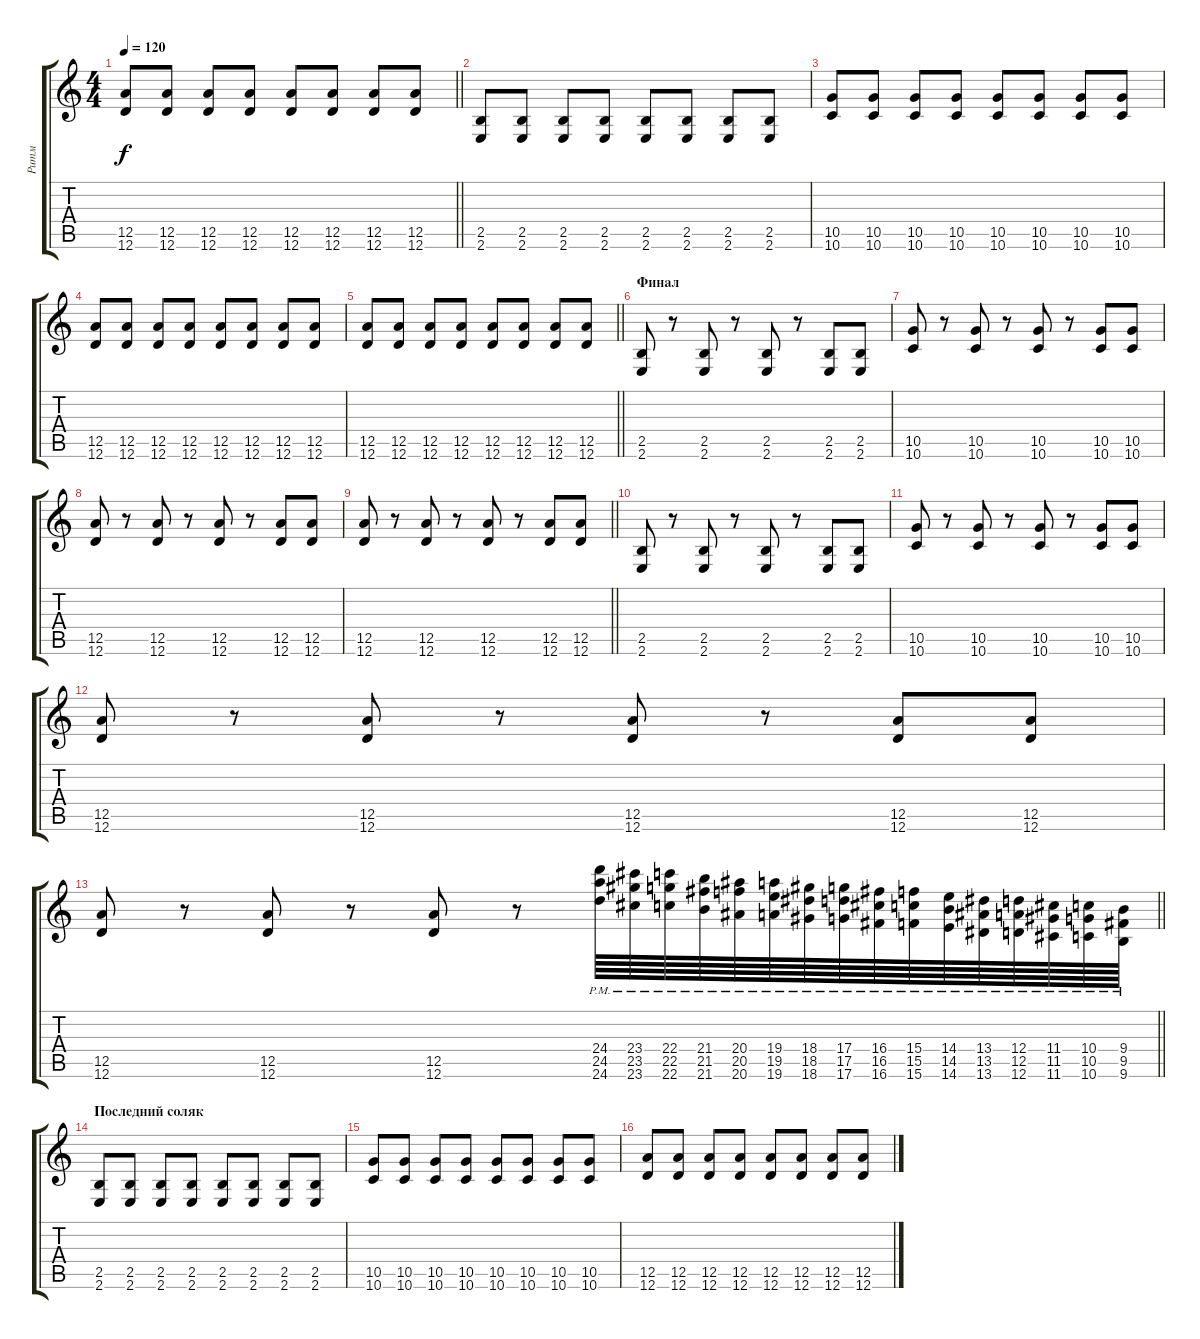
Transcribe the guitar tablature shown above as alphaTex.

\track ("Ритм" "Ритм") {instrument distortionguitar}
\staff {score tabs}
\tuning (E4 B3 G3 D3 A2 D2) {hide}
\ts (4 4)
\tempo 120
\clef g2
\barLineRight lightlight
\ks c
(12.5 12.6).8{dy f} (12.5 12.6).8 (12.5 12.6).8 (12.5 12.6).8 (12.5 12.6).8 (12.5 12.6).8 (12.5 12.6).8 (12.5 12.6).8 |
(2.5 2.6).8 (2.5 2.6).8 (2.5 2.6).8 (2.5 2.6).8 (2.5 2.6).8 (2.5 2.6).8 (2.5 2.6).8 (2.5 2.6).8 |
(10.5 10.6).8 (10.5 10.6).8 (10.5 10.6).8 (10.5 10.6).8 (10.5 10.6).8 (10.5 10.6).8 (10.5 10.6).8 (10.5 10.6).8 |
(12.5 12.6).8 (12.5 12.6).8 (12.5 12.6).8 (12.5 12.6).8 (12.5 12.6).8 (12.5 12.6).8 (12.5 12.6).8 (12.5 12.6).8 |
\barLineRight lightlight
(12.5 12.6).8 (12.5 12.6).8 (12.5 12.6).8 (12.5 12.6).8 (12.5 12.6).8 (12.5 12.6).8 (12.5 12.6).8 (12.5 12.6).8 |
\section ("" "Финал")
(2.5 2.6).8 r.8 (2.5 2.6).8 r.8 (2.5 2.6).8 r.8 (2.5 2.6).8 (2.5 2.6).8 |
(10.5 10.6).8 r.8 (10.5 10.6).8 r.8 (10.5 10.6).8 r.8 (10.5 10.6).8 (10.5 10.6).8 |
(12.5 12.6).8 r.8 (12.5 12.6).8 r.8 (12.5 12.6).8 r.8 (12.5 12.6).8 (12.5 12.6).8 |
\barLineRight lightlight
(12.5 12.6).8 r.8 (12.5 12.6).8 r.8 (12.5 12.6).8 r.8 (12.5 12.6).8 (12.5 12.6).8 |
(2.5 2.6).8 r.8 (2.5 2.6).8 r.8 (2.5 2.6).8 r.8 (2.5 2.6).8 (2.5 2.6).8 |
(10.5 10.6).8 r.8 (10.5 10.6).8 r.8 (10.5 10.6).8 r.8 (10.5 10.6).8 (10.5 10.6).8 |
(12.5 12.6).8 r.8 (12.5 12.6).8 r.8 (12.5 12.6).8 r.8 (12.5 12.6).8 (12.5 12.6).8 |
\barLineRight lightlight
(12.5 12.6).8 r.8 (12.5 12.6).8 r.8 (12.5 12.6).8 r.8 (24.4{pm} 24.5{pm} 24.6{pm}).64 (23.4{pm} 23.5{pm} 23.6{pm}).64 (22.4{pm} 22.5{pm} 22.6{pm}).64 (21.4{pm} 21.5{pm} 21.6{pm}).64 (20.4{pm} 20.5{pm} 20.6{pm}).64 (19.4{pm} 19.5{pm} 19.6{pm}).64 (18.4{pm} 18.5{pm} 18.6{pm}).64 (17.4{pm} 17.5{pm} 17.6{pm}).64 (16.4{pm} 16.5{pm} 16.6{pm}).64 (15.4{pm} 15.5{pm} 15.6{pm}).64 (14.4{pm} 14.5{pm} 14.6{pm}).64 (13.4{pm} 13.5{pm} 13.6{pm}).64 (12.4{pm} 12.5{pm} 12.6{pm}).64 (11.4{pm} 11.5{pm} 11.6{pm}).64 (10.4{pm} 10.5{pm} 10.6{pm}).64 (9.4{pm} 9.5{pm} 9.6{pm}).64 |
\section ("" "Последний соляк")
(2.5 2.6).8 (2.5 2.6).8 (2.5 2.6).8 (2.5 2.6).8 (2.5 2.6).8 (2.5 2.6).8 (2.5 2.6).8 (2.5 2.6).8 |
(10.5 10.6).8 (10.5 10.6).8 (10.5 10.6).8 (10.5 10.6).8 (10.5 10.6).8 (10.5 10.6).8 (10.5 10.6).8 (10.5 10.6).8 |
(12.5 12.6).8 (12.5 12.6).8 (12.5 12.6).8 (12.5 12.6).8 (12.5 12.6).8 (12.5 12.6).8 (12.5 12.6).8 (12.5 12.6).8
